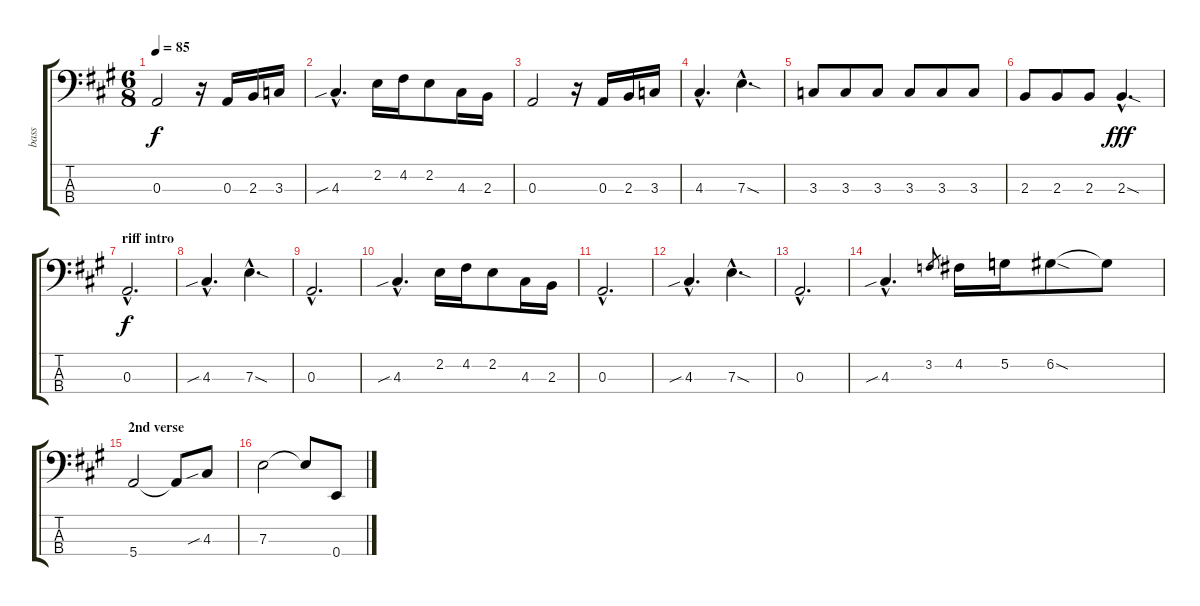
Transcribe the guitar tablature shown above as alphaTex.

\track ("bass" "bass") {instrument electricbassfinger}
\staff {score tabs}
\tuning (G2 D2 A1 E1) {hide}
\ts (6 8)
\tempo 85
\clef f4
\ks f#minor
0.3.2{dy f} r.16 0.3.16 2.3.16 3.3.16 |
4.3{sib hac}.4{d} 2.2.16 4.2.16 2.2.8 4.3.16 2.3.16 |
0.3.2 r.16 0.3.16 2.3.16 3.3.16 |
4.3{hac}.4{d} 7.3{sod hac}.4{d} |
3.3.8 3.3.8 3.3.8 3.3.8 3.3.8 3.3.8 |
2.3.8 2.3.8 2.3.8 2.3{sod hac}.4{d dy fff} |
\section ("" "riff intro")
0.3{hac}.2{d dy f} |
4.3{sib hac}.4{d} 7.3{sod hac}.4{d} |
0.3{hac}.2{d} |
4.3{sib hac}.4{d} 2.2.16 4.2.16 2.2.8 4.3.16 2.3.16 |
0.3{hac}.2{d} |
4.3{sib hac}.4{d} 7.3{sod hac}.4{d} |
0.3{hac}.2{d} |
4.3{sib hac}.4{d} 3.2.8{gr} 4.2.16 5.2.16 6.2{sod}.8 6.2{t}.8 |
\section ("" "2nd verse")
5.4.2 5.4{t}.8 4.3{sib}.8 |
7.3.2 7.3{t}.8 0.4.8
